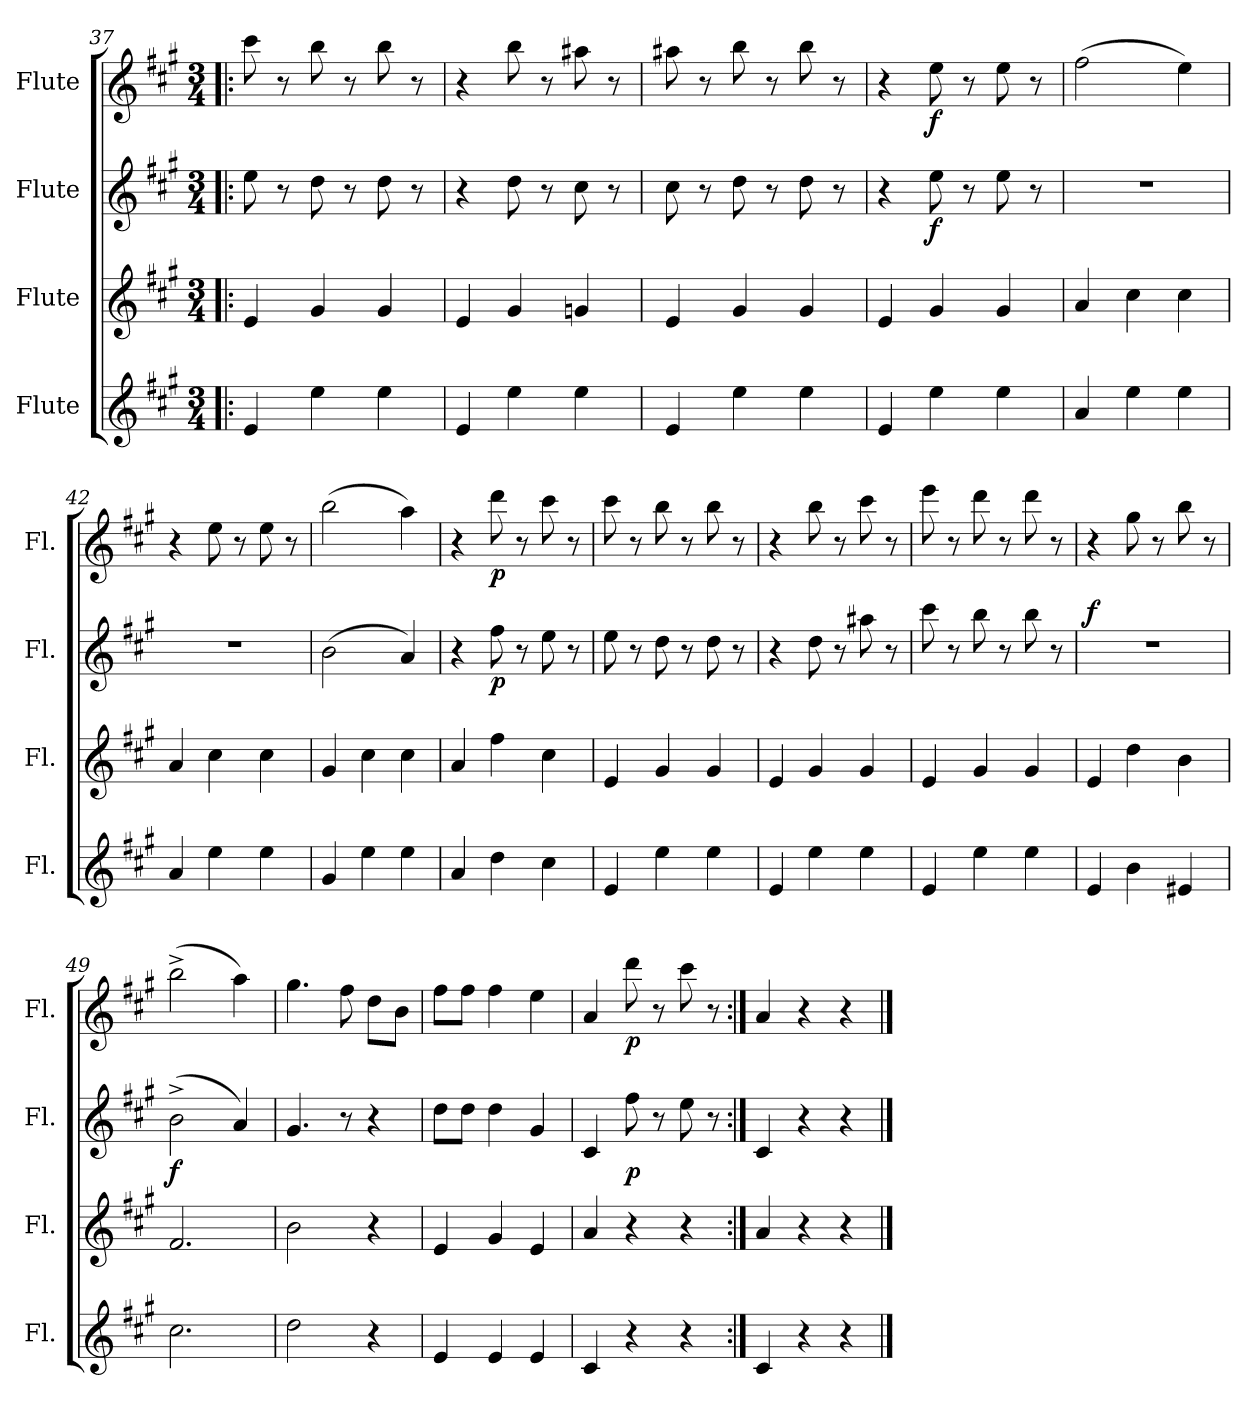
**kern	**kern	**kern	**dynam	**kern	**dynam
*part4	*part3	*part2	*part2	*part1	*part1
*staff4	*staff3	*staff2	*staff2	*staff1	*staff1
*I"Flute	*I"Flute	*I"Flute	*	*I"Flute	*
*I'Fl.	*I'Fl.	*I'Fl.	*	*I'Fl.	*
*clefG2	*clefG2	*clefG2	*	*clefG2	*
*k[f#c#g#]	*k[f#c#g#]	*k[f#c#g#]	*	*k[f#c#g#]	*
*M3/4	*M3/4	*M3/4	*	*M3/4	*
=37!|:	=37!|:	=37!|:	=37!|:	=37!|:	=37!|:
4e/	4e/	8ee\	.	8ccc#\	.
.	.	8r	.	8r	.
4ee\	4g#/	8dd\	.	8bb\	.
.	.	8r	.	8r	.
4ee\	4g#/	8dd\	.	8bb\	.
.	.	8r	.	8r	.
=38	=38	=38	=38	=38	=38
4e/	4e/	4r	.	4r	.
4ee\	4g#/	8dd\	.	8bb\	.
.	.	8r	.	8r	.
4ee\	4gn/	8cc#\	.	8aa#X\	.
.	.	8r	.	8r	.
=39	=39	=39	=39	=39	=39
4e/	4e/	8cc#\	.	8aa#X\	.
.	.	8r	.	8r	.
4ee\	4g#/	8dd\	.	8bb\	.
.	.	8r	.	8r	.
4ee\	4g#/	8dd\	.	8bb\	.
.	.	8r	.	8r	.
=40	=40	=40	=40	=40	=40
4e/	4e/	4r	.	4r	.
!	!	!	!LO:DY:b	!	!LO:DY:b
4ee\	4g#/	8ee\	f	8ee\	f
.	.	8r	.	8r	.
4ee\	4g#/	8ee\	.	8ee\	.
.	.	8r	.	8r	.
=41	=41	=41	=41	=41	=41
4a/	4a/	2.r	.	(>2ff#\	.
4ee\	4cc#\	.	.	.	.
4ee\	4cc#\	.	.	4ee\)	.
!!LO:LB:g=z
=42	=42	=42	=42	=42	=42
4a/	4a/	2.r	.	4r	.
4ee\	4cc#\	.	.	8ee\	.
.	.	.	.	8r	.
4ee\	4cc#\	.	.	8ee\	.
.	.	.	.	8r	.
=43	=43	=43	=43	=43	=43
4g#/	4g#/	(>2b\	.	(>2bb\	.
4ee\	4cc#\	.	.	.	.
4ee\	4cc#\	4a/)	.	4aa\)	.
=44	=44	=44	=44	=44	=44
4a/	4a/	4r	.	4r	.
!	!	!	!LO:DY:b	!	!LO:DY:b
4dd\	4ff#\	8ff#\	p	8ddd\	p
.	.	8r	.	8r	.
4cc#\	4cc#\	8ee\	.	8ccc#\	.
.	.	8r	.	8r	.
=45	=45	=45	=45	=45	=45
4e/	4e/	8ee\	.	8ccc#\	.
.	.	8r	.	8r	.
4ee\	4g#/	8dd\	.	8bb\	.
.	.	8r	.	8r	.
4ee\	4g#/	8dd\	.	8bb\	.
.	.	8r	.	8r	.
=46	=46	=46	=46	=46	=46
4e/	4e/	4r	.	4r	.
4ee\	4g#/	8dd\	.	8bb\	.
.	.	8r	.	8r	.
4ee\	4g#/	8aa#X\	.	8ccc#\	.
.	.	8r	.	8r	.
=47	=47	=47	=47	=47	=47
4e/	4e/	8ccc#\	.	8eee\	.
.	.	8r	.	8r	.
4ee\	4g#/	8bb\	.	8ddd\	.
.	.	8r	.	8r	.
4ee\	4g#/	8bb\	.	8ddd\	.
.	.	8r	.	8r	.
=48	=48	=48	=48	=48	=48
!	!	!	!LO:DY:a	!	!
4e/	4e/	2.r	f	4r	.
4b\	4dd\	.	.	8gg#\	.
.	.	.	.	8r	.
4e#X/	4b\	.	.	8bb\	.
.	.	.	.	8r	.
=49	=49	=49	=49	=49	=49
!	!	!	!LO:DY:b	!	!
2.cc#\	2.f#/	(>2b^\	f	(>2bb^\	.
.	.	4a/)	.	4aa\)	.
=50	=50	=50	=50	=50	=50
2dd\	2b\	4.g#/	.	4.gg#\	.
.	.	8r	.	8ff#\	.
4r	4r	4r	.	8dd\L	.
.	.	.	.	8b\J	.
!!LO:PB:g=z
=51	=51	=51	=51	=51	=51
4e/	4e/	8dd\L	.	8ff#\L	.
.	.	8dd\J	.	8ff#\J	.
4e/	4g#/	4dd\	.	4ff#\	.
4e/	4e/	4g#/	.	4ee\	.
=52	=52	=52	=52	=52	=52
4c#/	4a/	4c#/	.	4a/	.
!	!	!	!LO:DY:b	!	!LO:DY:b
4r	4r	8ff#\	p	8ddd\	p
.	.	8r	.	8r	.
4r	4r	8ee\	.	8ccc#\	.
.	.	8r	.	8r	.
=53:|!	=53:|!	=53:|!	=53:|!	=53:|!	=53:|!
4c#/	4a/	4c#/	.	4a/	.
4r	4r	4r	.	4r	.
4r	4r	4r	.	4r	.
==	==	==	==	==	==
*-	*-	*-	*-	*-	*-
